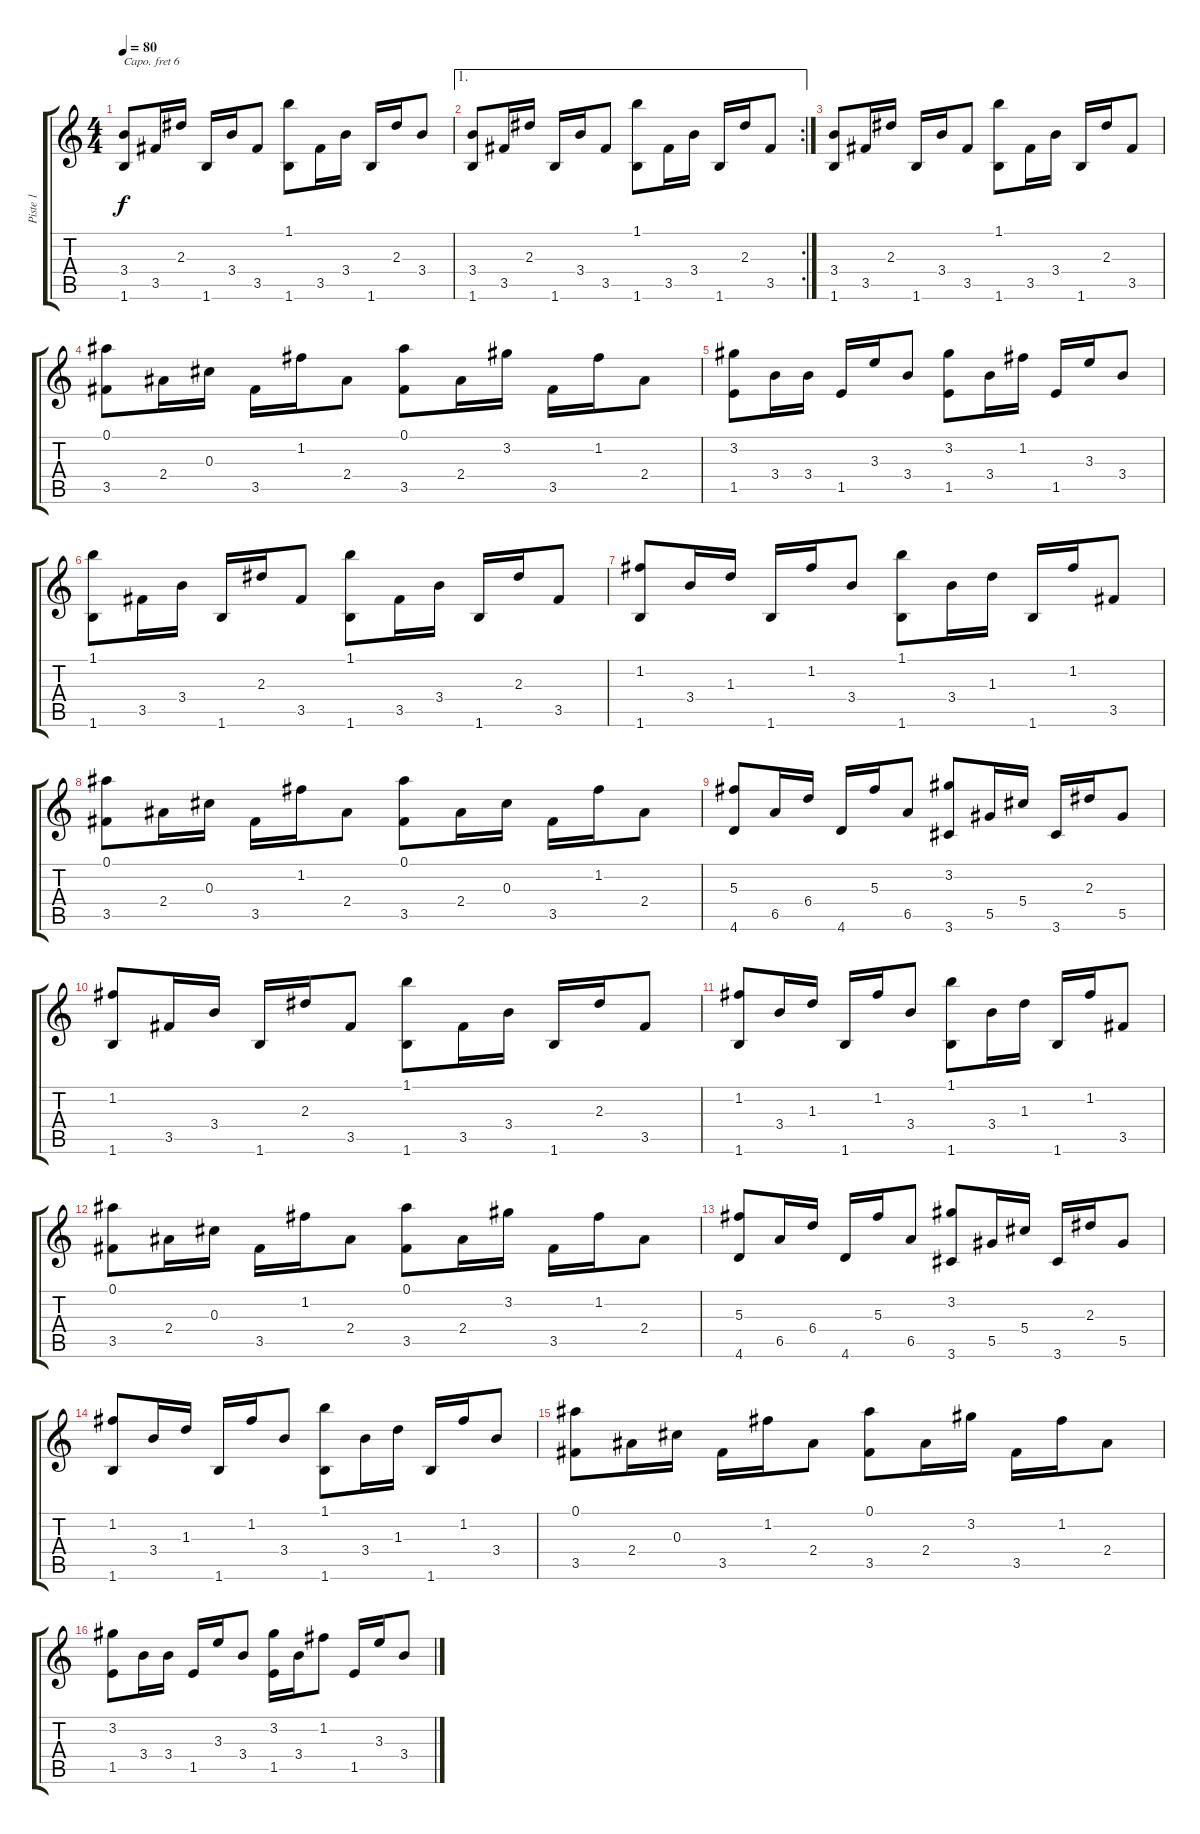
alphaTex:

\track ("Piste 1" "Piste 1") {instrument acousticguitarnylon}
\staff {score tabs}
\capo 6
\tuning (E4 B3 G3 D3 A2 E2) {hide}
\ts (4 4)
\tempo 80
\clef g2
\ks c
(3.4 1.6).8{dy f} 3.5.16 2.3.16 1.6.16 3.4.16 3.5.8 (1.1 1.6).8 3.5.16 3.4.16 1.6.16 2.3.16 3.4.8 |
\ae 1
\rc 2
(3.4 1.6).8 3.5.16 2.3.16 1.6.16 3.4.16 3.5.8 (1.1 1.6).8 3.5.16 3.4.16 1.6.16 2.3.16 3.5.8 |
(3.4 1.6).8 3.5.16 2.3.16 1.6.16 3.4.16 3.5.8 (1.1 1.6).8 3.5.16 3.4.16 1.6.16 2.3.16 3.5.8 |
(0.1 3.5).8 2.4.16 0.3.16 3.5.16 1.2.16 2.4.8 (0.1 3.5).8 2.4.16 3.2.16 3.5.16 1.2.16 2.4.8 |
(3.2 1.5).8 3.4.16 3.4.16 1.5.16 3.3.16 3.4.8 (3.2 1.5).8 3.4.16 1.2.16 1.5.16 3.3.16 3.4.8 |
(1.1 1.6).8 3.5.16 3.4.16 1.6.16 2.3.16 3.5.8 (1.1 1.6).8 3.5.16 3.4.16 1.6.16 2.3.16 3.5.8 |
(1.2 1.6).8 3.4.16 1.3.16 1.6.16 1.2.16 3.4.8 (1.1 1.6).8 3.4.16 1.3.16 1.6.16 1.2.16 3.5.8 |
(0.1 3.5).8 2.4.16 0.3.16 3.5.16 1.2.16 2.4.8 (0.1 3.5).8 2.4.16 0.3.16 3.5.16 1.2.16 2.4.8 |
(5.3 4.6).8 6.5.16 6.4.16 4.6.16 5.3.16 6.5.8 (3.2 3.6).8 5.5.16 5.4.16 3.6.16 2.3.16 5.5.8 |
(1.2 1.6).8 3.5.16 3.4.16 1.6.16 2.3.16 3.5.8 (1.1 1.6).8 3.5.16 3.4.16 1.6.16 2.3.16 3.5.8 |
(1.2 1.6).8 3.4.16 1.3.16 1.6.16 1.2.16 3.4.8 (1.1 1.6).8 3.4.16 1.3.16 1.6.16 1.2.16 3.5.8 |
(0.1 3.5).8 2.4.16 0.3.16 3.5.16 1.2.16 2.4.8 (0.1 3.5).8 2.4.16 3.2.16 3.5.16 1.2.16 2.4.8 |
(5.3 4.6).8 6.5.16 6.4.16 4.6.16 5.3.16 6.5.8 (3.2 3.6).8 5.5.16 5.4.16 3.6.16 2.3.16 5.5.8 |
(1.2 1.6).8 3.4.16 1.3.16 1.6.16 1.2.16 3.4.8 (1.1 1.6).8 3.4.16 1.3.16 1.6.16 1.2.16 3.4.8 |
(0.1 3.5).8 2.4.16 0.3.16 3.5.16 1.2.16 2.4.8 (0.1 3.5).8 2.4.16 3.2.16 3.5.16 1.2.16 2.4.8 |
(3.2 1.5).8 3.4.16 3.4.16 1.5.16 3.3.16 3.4.8 (3.2 1.5).16 3.4.16 1.2.8 1.5.16 3.3.16 3.4.8
